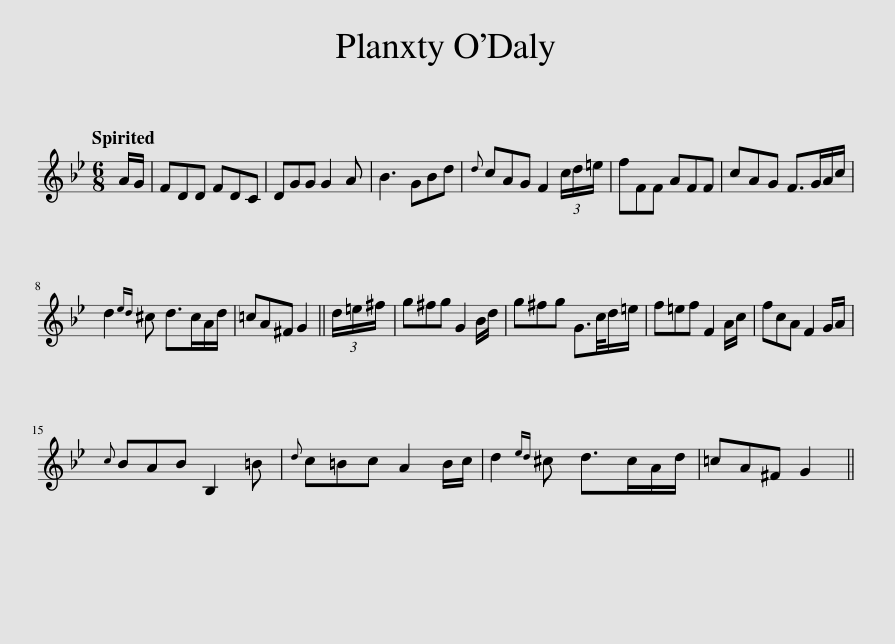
X:1
L:1/8
Q:1/4=120
M:6/8
I:linebreak $
K:Gmin
V:1 treble
V:1
 A/G/ | FDD FDC | DGG G2 A | B3 GBd |{d} cAG F2 (3c/d/=e/ | %5
 fFF AFF | cAG F>GA/c/ |$ d2{ed} ^c d>cA/d/ | =cA^F G2 || (3d/=e/^f/ | %10
 g^fg G2 B/d/ | g^fg G3/2c/4d/=e/ | f=ef F2 A/c/ | fcA F2 G/A/ |${c} BAB B,2 =B | %15
{d} c=Bc A2 B/c/ | d2{ed} ^c d>cA/d/ | =cA^F G2 || %18
